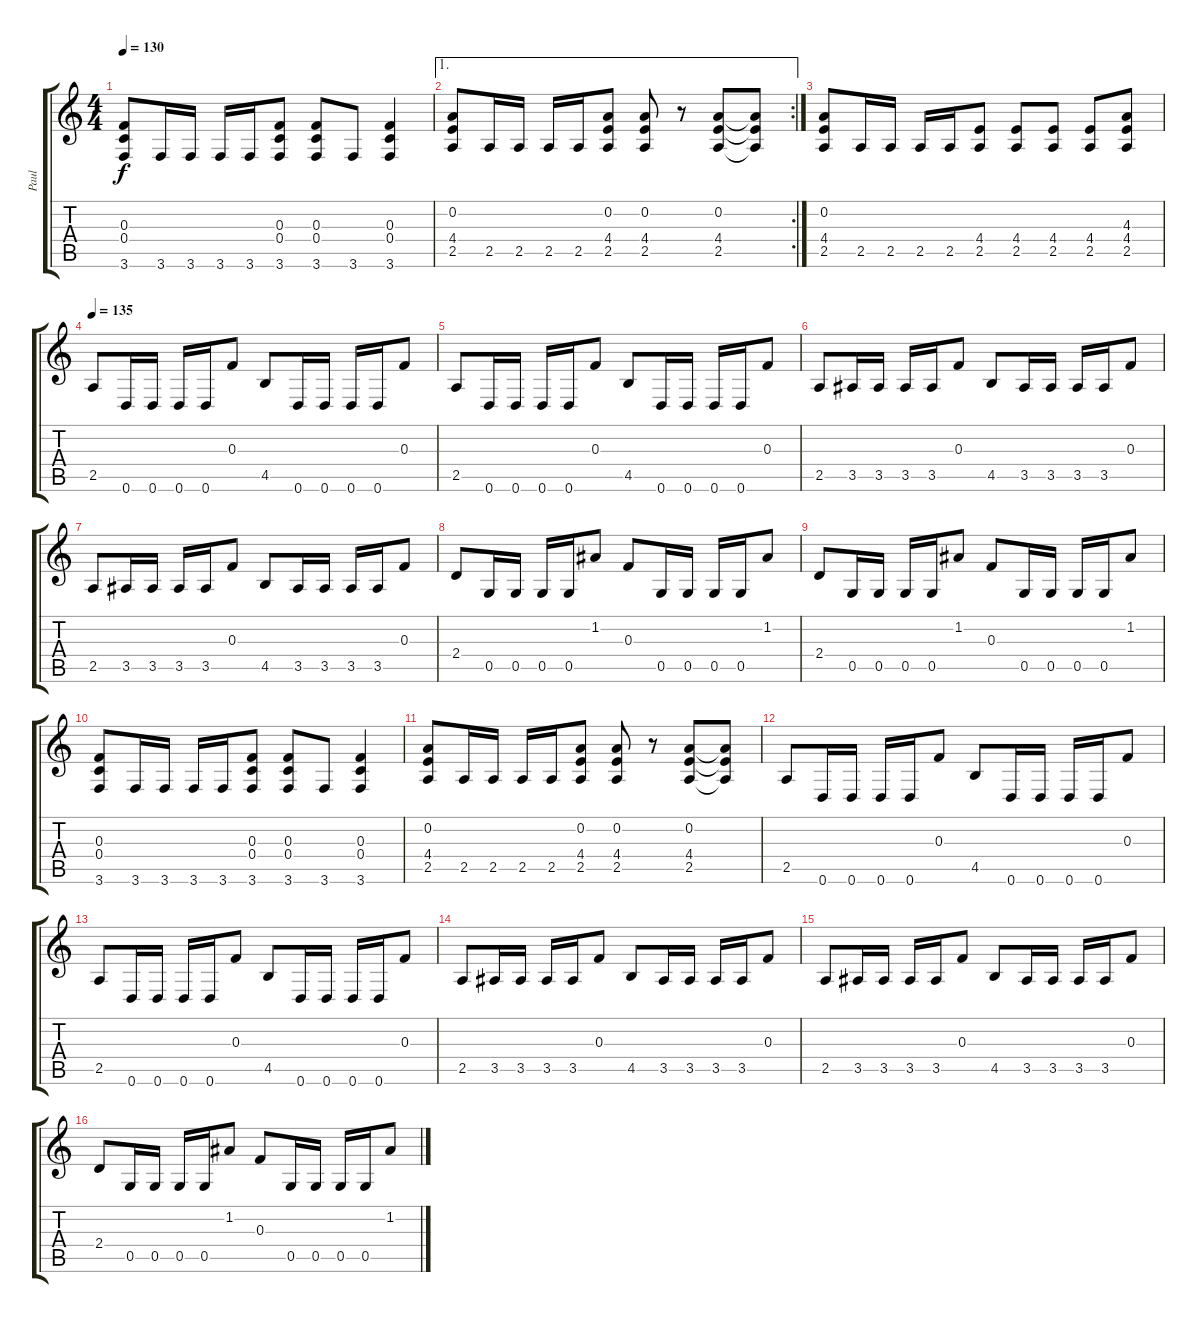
\track ("Paul" "Paul") {instrument distortionguitar}
\staff {score tabs}
\tuning (D4 A3 F3 C3 G2 D2) {hide}
\ts (4 4)
\tempo 130
\clef g2
\ks c
(0.3 0.4 3.6).8{dy f} 3.6.16 3.6.16 3.6.16 3.6.16 (0.3 0.4 3.6).8 (0.3 0.4 3.6).8 3.6.8 (0.3 0.4 3.6).4 |
\ae 1
\rc 2
(0.2 4.4 2.5).8 2.5.16 2.5.16 2.5.16 2.5.16 (0.2 4.4 2.5).8 (0.2 4.4 2.5).8 r.8 (0.2 4.4 2.5).8 (0.2{t} 4.4{t} 2.5{t}).8 |
(0.2 4.4 2.5).8 2.5.16 2.5.16 2.5.16 2.5.16 (4.4 2.5).8 (4.4 2.5).8 (4.4 2.5).8 (4.4 2.5).8 (4.3 4.4 2.5).8 |
\tempo 135
2.5.8 0.6.16 0.6.16 0.6.16 0.6.16 0.3.8 4.5.8 0.6.16 0.6.16 0.6.16 0.6.16 0.3.8 |
2.5.8 0.6.16 0.6.16 0.6.16 0.6.16 0.3.8 4.5.8 0.6.16 0.6.16 0.6.16 0.6.16 0.3.8 |
2.5.8 3.5.16 3.5.16 3.5.16 3.5.16 0.3.8 4.5.8 3.5.16 3.5.16 3.5.16 3.5.16 0.3.8 |
2.5.8 3.5.16 3.5.16 3.5.16 3.5.16 0.3.8 4.5.8 3.5.16 3.5.16 3.5.16 3.5.16 0.3.8 |
2.4.8 0.5.16 0.5.16 0.5.16 0.5.16 1.2.8 0.3.8 0.5.16 0.5.16 0.5.16 0.5.16 1.2.8 |
2.4.8 0.5.16 0.5.16 0.5.16 0.5.16 1.2.8 0.3.8 0.5.16 0.5.16 0.5.16 0.5.16 1.2.8 |
(0.3 0.4 3.6).8 3.6.16 3.6.16 3.6.16 3.6.16 (0.3 0.4 3.6).8 (0.3 0.4 3.6).8 3.6.8 (0.3 0.4 3.6).4 |
(0.2 4.4 2.5).8 2.5.16 2.5.16 2.5.16 2.5.16 (0.2 4.4 2.5).8 (0.2 4.4 2.5).8 r.8 (0.2 4.4 2.5).8 (0.2{t} 4.4{t} 2.5{t}).8 |
2.5.8 0.6.16 0.6.16 0.6.16 0.6.16 0.3.8 4.5.8 0.6.16 0.6.16 0.6.16 0.6.16 0.3.8 |
2.5.8 0.6.16 0.6.16 0.6.16 0.6.16 0.3.8 4.5.8 0.6.16 0.6.16 0.6.16 0.6.16 0.3.8 |
2.5.8 3.5.16 3.5.16 3.5.16 3.5.16 0.3.8 4.5.8 3.5.16 3.5.16 3.5.16 3.5.16 0.3.8 |
2.5.8 3.5.16 3.5.16 3.5.16 3.5.16 0.3.8 4.5.8 3.5.16 3.5.16 3.5.16 3.5.16 0.3.8 |
2.4.8 0.5.16 0.5.16 0.5.16 0.5.16 1.2.8 0.3.8 0.5.16 0.5.16 0.5.16 0.5.16 1.2.8
